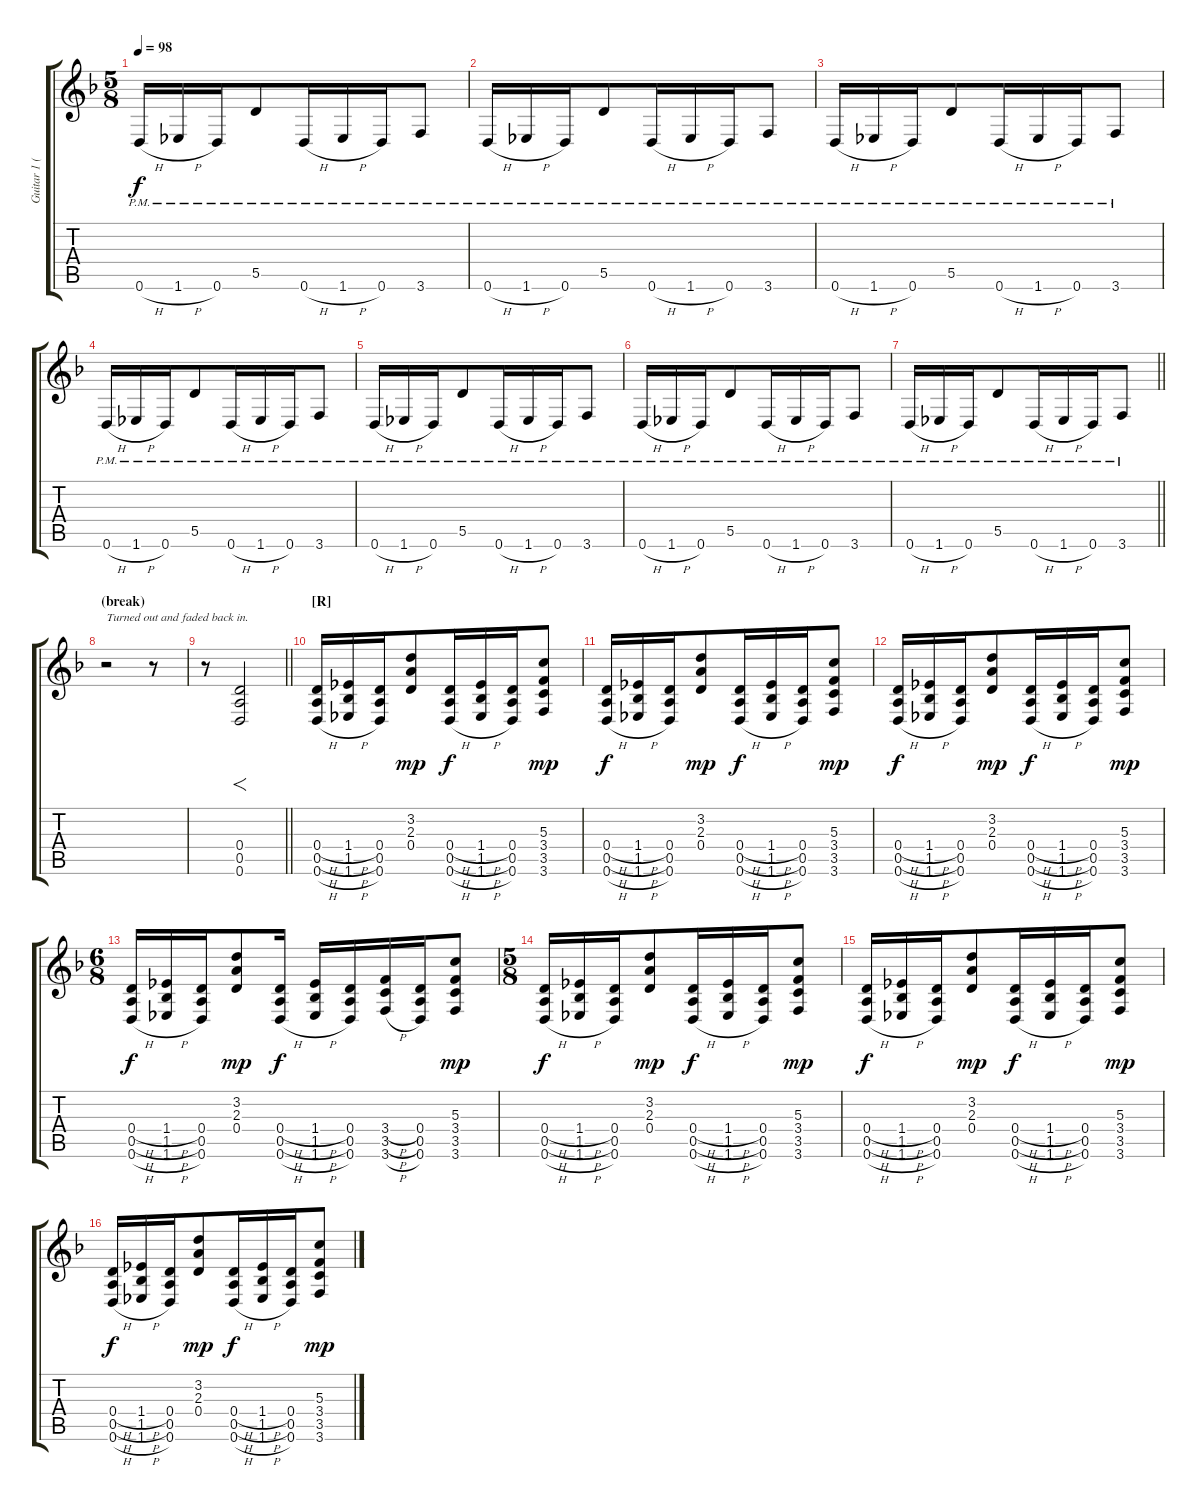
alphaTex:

\track ("Guitar 1 (left)" "Guitar 1 (") {instrument distortionguitar}
\staff {score tabs}
\tuning (E4 B3 G3 D3 A2 D2) {hide}
\ts (5 8)
\tempo 98
\clef g2
\ks dminor
0.6{h pm}.16{dy f} 1.6{h pm}.16{beam merge} 0.6{pm}.16 5.5{pm}.8 0.6{h pm}.16{beam merge} 1.6{h pm}.16 0.6{pm}.16{beam merge} 3.6{pm}.8 |
0.6{h pm}.16 1.6{h pm}.16{beam merge} 0.6{pm}.16 5.5{pm}.8 0.6{h pm}.16{beam merge} 1.6{h pm}.16 0.6{pm}.16{beam merge} 3.6{pm}.8 |
0.6{h pm}.16 1.6{h pm}.16{beam merge} 0.6{pm}.16 5.5{pm}.8 0.6{h pm}.16{beam merge} 1.6{h pm}.16 0.6{pm}.16{beam merge} 3.6{pm}.8 |
0.6{h pm}.16 1.6{h pm}.16{beam merge} 0.6{pm}.16 5.5{pm}.8 0.6{h pm}.16{beam merge} 1.6{h pm}.16 0.6{pm}.16{beam merge} 3.6{pm}.8 |
0.6{h pm}.16 1.6{h pm}.16{beam merge} 0.6{pm}.16 5.5{pm}.8 0.6{h pm}.16{beam merge} 1.6{h pm}.16 0.6{pm}.16{beam merge} 3.6{pm}.8 |
0.6{h pm}.16 1.6{h pm}.16{beam merge} 0.6{pm}.16 5.5{pm}.8 0.6{h pm}.16{beam merge} 1.6{h pm}.16 0.6{pm}.16{beam merge} 3.6{pm}.8 |
\barLineRight lightlight
0.6{h pm}.16 1.6{h pm}.16{beam merge} 0.6{pm}.16 5.5{pm}.8 0.6{h pm}.16{beam merge} 1.6{h pm}.16 0.6{pm}.16{beam merge} 3.6{pm}.8 |
\section ("" "(break)")
r.2{txt "Turned out and faded back in."} r.8 |
\barLineRight lightlight
r.8 (0.4 0.5 0.6).2{f} |
\section ("" "[R]")
(0.4{h} 0.5{h} 0.6{h}).16 (1.4{h} 1.5{h} 1.6{h}).16{beam merge} (0.4 0.5 0.6).16 (3.2 2.3 0.4).8{dy mp} (0.4{h} 0.5{h} 0.6{h}).16{dy f beam merge} (1.4{h} 1.5{h} 1.6{h}).16 (0.4 0.5 0.6).16{beam merge} (5.3 3.4 3.5 3.6).8{dy mp} |
(0.4{h} 0.5{h} 0.6{h}).16{dy f} (1.4{h} 1.5{h} 1.6{h}).16{beam merge} (0.4 0.5 0.6).16 (3.2 2.3 0.4).8{dy mp} (0.4{h} 0.5{h} 0.6{h}).16{dy f beam merge} (1.4{h} 1.5{h} 1.6{h}).16 (0.4 0.5 0.6).16{beam merge} (5.3 3.4 3.5 3.6).8{dy mp} |
(0.4{h} 0.5{h} 0.6{h}).16{dy f} (1.4{h} 1.5{h} 1.6{h}).16{beam merge} (0.4 0.5 0.6).16 (3.2 2.3 0.4).8{dy mp} (0.4{h} 0.5{h} 0.6{h}).16{dy f beam merge} (1.4{h} 1.5{h} 1.6{h}).16 (0.4 0.5 0.6).16{beam merge} (5.3 3.4 3.5 3.6).8{dy mp} |
\ts (6 8)
(0.4{h} 0.5{h} 0.6{h}).16{dy f} (1.4{h} 1.5{h} 1.6{h}).16 (0.4 0.5 0.6).16 (3.2 2.3 0.4).8{dy mp beam merge} (0.4{h} 0.5{h} 0.6{h}).16{dy f beam split} (1.4{h} 1.5{h} 1.6{h}).16 (0.4 0.5 0.6).16 (3.4{h} 3.5{h} 3.6{h}).16 (0.4 0.5 0.6).16 (5.3 3.4 3.5 3.6).8{dy mp} |
\ts (5 8)
(0.4{h} 0.5{h} 0.6{h}).16{dy f} (1.4{h} 1.5{h} 1.6{h}).16{beam merge} (0.4 0.5 0.6).16 (3.2 2.3 0.4).8{dy mp} (0.4{h} 0.5{h} 0.6{h}).16{dy f beam merge} (1.4{h} 1.5{h} 1.6{h}).16 (0.4 0.5 0.6).16{beam merge} (5.3 3.4 3.5 3.6).8{dy mp} |
(0.4{h} 0.5{h} 0.6{h}).16{dy f} (1.4{h} 1.5{h} 1.6{h}).16{beam merge} (0.4 0.5 0.6).16 (3.2 2.3 0.4).8{dy mp} (0.4{h} 0.5{h} 0.6{h}).16{dy f beam merge} (1.4{h} 1.5{h} 1.6{h}).16 (0.4 0.5 0.6).16{beam merge} (5.3 3.4 3.5 3.6).8{dy mp} |
(0.4{h} 0.5{h} 0.6{h}).16{dy f} (1.4{h} 1.5{h} 1.6{h}).16{beam merge} (0.4 0.5 0.6).16 (3.2 2.3 0.4).8{dy mp} (0.4{h} 0.5{h} 0.6{h}).16{dy f beam merge} (1.4{h} 1.5{h} 1.6{h}).16 (0.4 0.5 0.6).16{beam merge} (5.3 3.4 3.5 3.6).8{dy mp}
